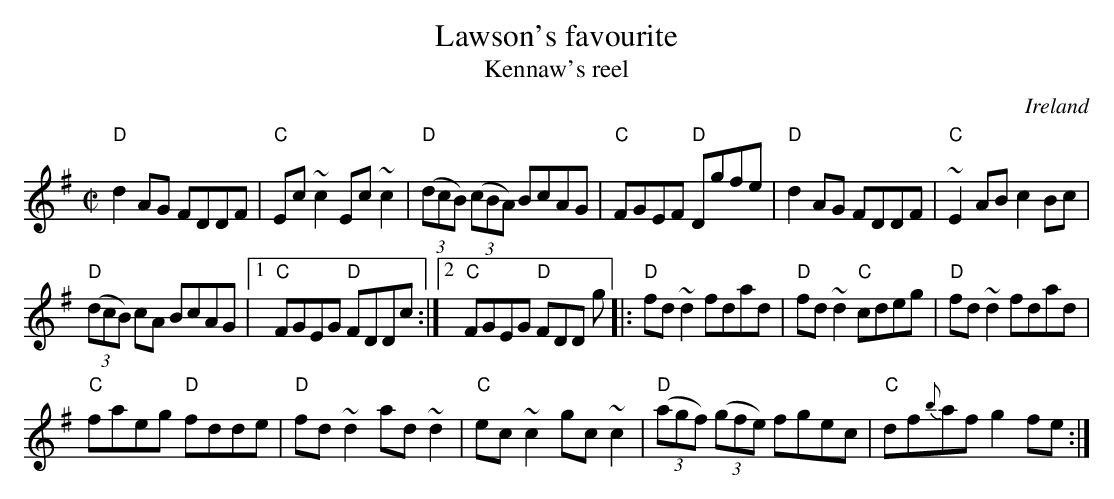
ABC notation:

X:1
T:Lawson's favourite
T:Kennaw's reel
O:Ireland
M:C|
L:1/8
K:G
"D"d2AG FDDF|"C"Ec~c2 Ec~c2|"D"(3(dcB) (3(cBA) BcAG|"C"FGEF "D"Dgfe|\
"D"d2AG FDDF|"C"~E2AB c2Bc|
"D"(3(dcB) cA BcAG|[1 "C"FGEG "D"FDDc:|[2 "C"FGEG "D"FDD g\
|:"D"fd~d2 fdad|"D"fd~d2 "C"cdeg|"D"fd~d2 fdad|
"C"faeg "D"fdde|\
"D"fd~d2 ad~d2|"C"ec~c2 gc~c2|"D"(3(agf) (3(gfe) fgec|"C"df{b}af g2fe:|
